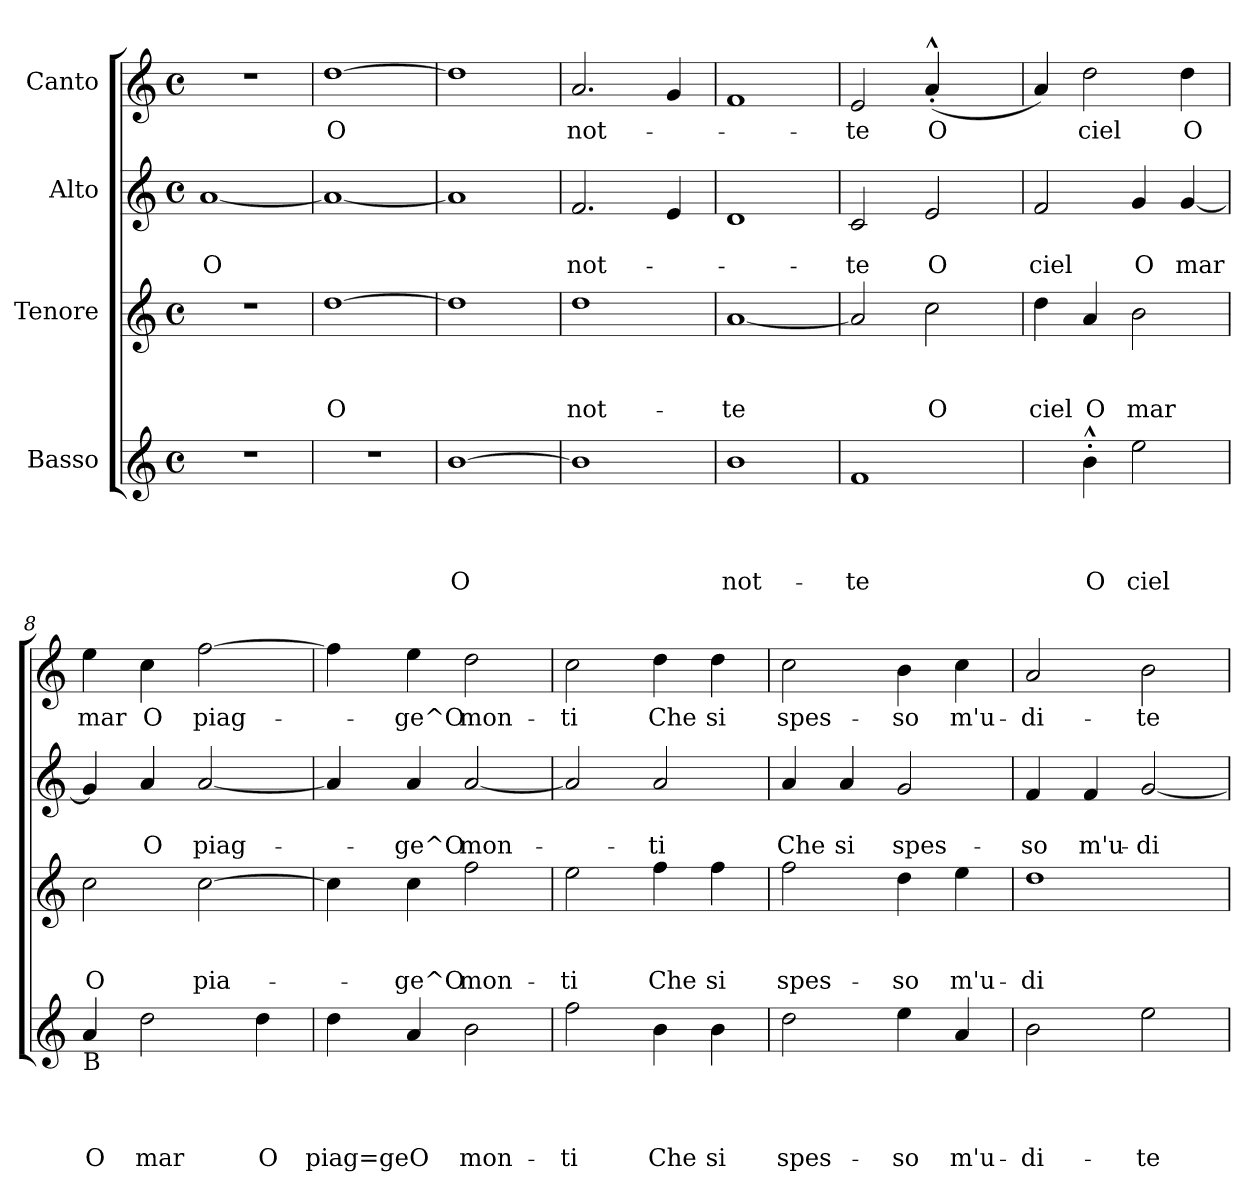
**kern	**text	**text	**text	**text	**kern	**text	**text	**text	**kern	**text	**text	**kern	**text
*part4	*part4	*part4	*part4	*part4	*part3	*part3	*part3	*part3	*part2	*part2	*part2	*part1	*part1
*staff4	*staff4	*staff4	*staff4	*staff4	*staff3	*staff3	*staff3	*staff3	*staff2	*staff2	*staff2	*staff1	*staff1
*I"Basso	*	*	*	*	*I"Tenore	*	*	*	*I"Alto	*	*	*I"Canto	*
*clefG2	*	*	*	*	*clefG2	*	*	*	*clefG2	*	*	*clefG2	*
*k[]	*	*	*	*	*k[]	*	*	*	*k[]	*	*	*k[]	*
*C:	*	*	*	*	*C:	*	*	*	*C:	*	*	*C:	*
*M4/4	*	*	*	*	*M4/4	*	*	*	*M4/4	*	*	*M4/4	*
*met(c)	*	*	*	*	*met(c)	*	*	*	*met(c)	*	*	*met(c)	*
=1	=1	=1	=1	=1	=1	=1	=1	=1	=1	=1	=1	=1	=1
!	!	!	!	!	!	!	!	!	!	!	!LO:LY:b	!	!
1r	.	.	.	.	1r	.	.	.	[<1a	.	O	1r	.
=2	=2	=2	=2	=2	=2	=2	=2	=2	=2	=2	=2	=2	=2
!	!	!	!	!	!	!	!	!LO:LY:b	!	!	!	!	!LO:LY:b
1r	.	.	.	.	[>1dd	.	.	O	1a_	.	.	[>1dd	O
=3	=3	=3	=3	=3	=3	=3	=3	=3	=3	=3	=3	=3	=3
!	!	!	!	!LO:LY:b	!	!	!	!	!	!	!	!	!
[>1b	.	.	.	O	1dd]	.	.	.	1a]	.	.	1dd]	.
=4	=4	=4	=4	=4	=4	=4	=4	=4	=4	=4	=4	=4	=4
!	!	!	!	!	!	!	!	!LO:LY:b	!	!	!LO:LY:b	!	!LO:LY:b
1b]	.	.	.	.	1dd	.	.	not-	2.f/	.	not-	2.a/	not-
.	.	.	.	.	.	.	.	.	4e/	.	.	4g/	.
=5	=5	=5	=5	=5	=5	=5	=5	=5	=5	=5	=5	=5	=5
!	!	!	!	!LO:LY:b	!	!	!	!LO:LY:b	!	!	!	!	!
1b	.	.	.	not-	[<1a	.	.	-te	1d	.	.	1f	.
=6	=6	=6	=6	=6	=6	=6	=6	=6	=6	=6	=6	=6	=6
!	!	!	!	!LO:LY:b	!	!	!	!	!	!	!LO:LY:b	!	!LO:LY:b
1f	.	.	.	-te	2a/]	.	.	.	2c/	.	-te	2e/	-te
!	!	!	!	!	!	!	!	!LO:LY:b	!	!	!LO:LY:b	!	!LO:LY:b
.	.	.	.	.	2cc\	.	.	O	2e/	.	O	(<4a^^<'</	O
.	.	.	.	.	.	.	.	.	.	.	.	4ryy	.
=7	=7	=7	=7	=7	=7	=7	=7	=7	=7	=7	=7	=7	=7
!	!	!	!	!	!	!	!	!LO:LY:b	!	!	!LO:LY:b	!	!
4ryy	.	.	.	.	4dd\	.	.	ciel	2f/	.	ciel	4a/)	.
!	!	!	!	!LO:LY:b	!	!	!	!LO:LY:b	!	!	!	!	!LO:LY:b
4b^^>'>\	.	.	.	O	4a/	.	.	O	.	.	.	2dd\	ciel
!	!	!	!	!LO:LY:b	!	!	!	!LO:LY:b	!	!	!LO:LY:b	!	!
2ee\	.	.	.	ciel	2b\	.	.	mar	4g/	.	O	.	.
!	!	!	!	!	!	!	!	!	!	!	!LO:LY:b	!	!LO:LY:b
.	.	.	.	.	.	.	.	.	[<4g/	.	mar	4dd\	O
!!LO:LB:g=z
=8	=8	=8	=8	=8	=8	=8	=8	=8	=8	=8	=8	=8	=8
!LO:TX:b:t=B	!	!	!	!	!	!	!	!	!	!	!	!	!
!	!	!	!	!LO:LY:b	!	!	!	!LO:LY:b	!	!	!	!	!LO:LY:b
4a/	.	.	.	O	2cc\	.	.	O	4g/]	.	.	4ee\	mar
!	!	!	!	!LO:LY:b	!	!	!	!	!	!	!LO:LY:b	!	!LO:LY:b
2dd\	.	.	.	mar	.	.	.	.	4a/	.	O	4cc\	O
!	!	!	!	!	!	!	!	!LO:LY:b	!	!	!LO:LY:b	!	!LO:LY:b
.	.	.	.	.	[>2cc\	.	.	pia-	[<2a/	.	piag-	[>2ff\	piag-
!	!	!	!	!LO:LY:b	!	!	!	!	!	!	!	!	!
4dd\	.	.	.	O	.	.	.	.	.	.	.	.	.
=9	=9	=9	=9	=9	=9	=9	=9	=9	=9	=9	=9	=9	=9
!	!	!	!	!LO:LY:b	!	!	!	!	!	!	!	!	!
4dd\	.	.	.	piag=ge	4cc\]	.	.	.	4a/]	.	.	4ff\]	.
!	!	!	!	!LO:LY:b	!	!	!	!LO:LY:b	!	!	!LO:LY:b	!	!LO:LY:b
4a/	.	.	.	O	4cc\	.	.	-ge^O	4a/	.	-ge^O	4ee\	-ge^O
!	!	!	!	!LO:LY:b	!	!	!	!LO:LY:b	!	!	!LO:LY:b	!	!LO:LY:b
2b\	.	.	.	mon-	2ff\	.	.	mon-	[<2a/	.	mon-	2dd\	mon-
=10	=10	=10	=10	=10	=10	=10	=10	=10	=10	=10	=10	=10	=10
!	!	!	!	!LO:LY:b	!	!	!	!LO:LY:b	!	!	!	!	!LO:LY:b
2ff\	.	.	.	-ti	2ee\	.	.	-ti	2a/]	.	.	2cc\	-ti
!	!	!	!	!LO:LY:b	!	!	!	!LO:LY:b	!	!	!LO:LY:b	!	!LO:LY:b
4b\	.	.	.	Che	4ff\	.	.	Che	2a/	.	-ti	4dd\	Che
!	!	!	!	!LO:LY:b	!	!	!	!LO:LY:b	!	!	!	!	!LO:LY:b
4b\	.	.	.	si	4ff\	.	.	si	.	.	.	4dd\	si
=11	=11	=11	=11	=11	=11	=11	=11	=11	=11	=11	=11	=11	=11
!	!	!	!	!LO:LY:b	!	!	!	!LO:LY:b	!	!	!LO:LY:b	!	!LO:LY:b
2dd\	.	.	.	spes-	2ff\	.	.	spes-	4a/	.	Che	2cc\	spes-
!	!	!	!	!	!	!	!	!	!	!	!LO:LY:b	!	!
.	.	.	.	.	.	.	.	.	4a/	.	si	.	.
!	!	!	!	!LO:LY:b	!	!	!	!LO:LY:b	!	!	!LO:LY:b	!	!LO:LY:b
4ee\	.	.	.	-so	4dd\	.	.	-so	2g/	.	spes-	4b\	-so
!	!	!	!	!LO:LY:b	!	!	!	!LO:LY:b	!	!	!	!	!LO:LY:b
4a/	.	.	.	m'u-	4ee\	.	.	m'u-	.	.	.	4cc\	m'u-
=12	=12	=12	=12	=12	=12	=12	=12	=12	=12	=12	=12	=12	=12
!	!	!	!	!LO:LY:b	!	!	!	!LO:LY:b	!	!	!LO:LY:b	!	!LO:LY:b
2b\	.	.	.	-di-	1dd	.	.	-di-	4f/	.	-so	2a/	-di-
!	!	!	!	!	!	!	!	!	!	!	!LO:LY:b	!	!
.	.	.	.	.	.	.	.	.	4f/	.	m'u-	.	.
!	!	!	!	!LO:LY:b	!	!	!	!	!	!	!LO:LY:b	!	!LO:LY:b
2ee\	.	.	.	-te	.	.	.	.	[<2g/	.	-di-	2b\	-te
=	=	=	=	=	=	=	=	=	=	=	=	=	=
*-	*-	*-	*-	*-	*-	*-	*-	*-	*-	*-	*-	*-	*-
